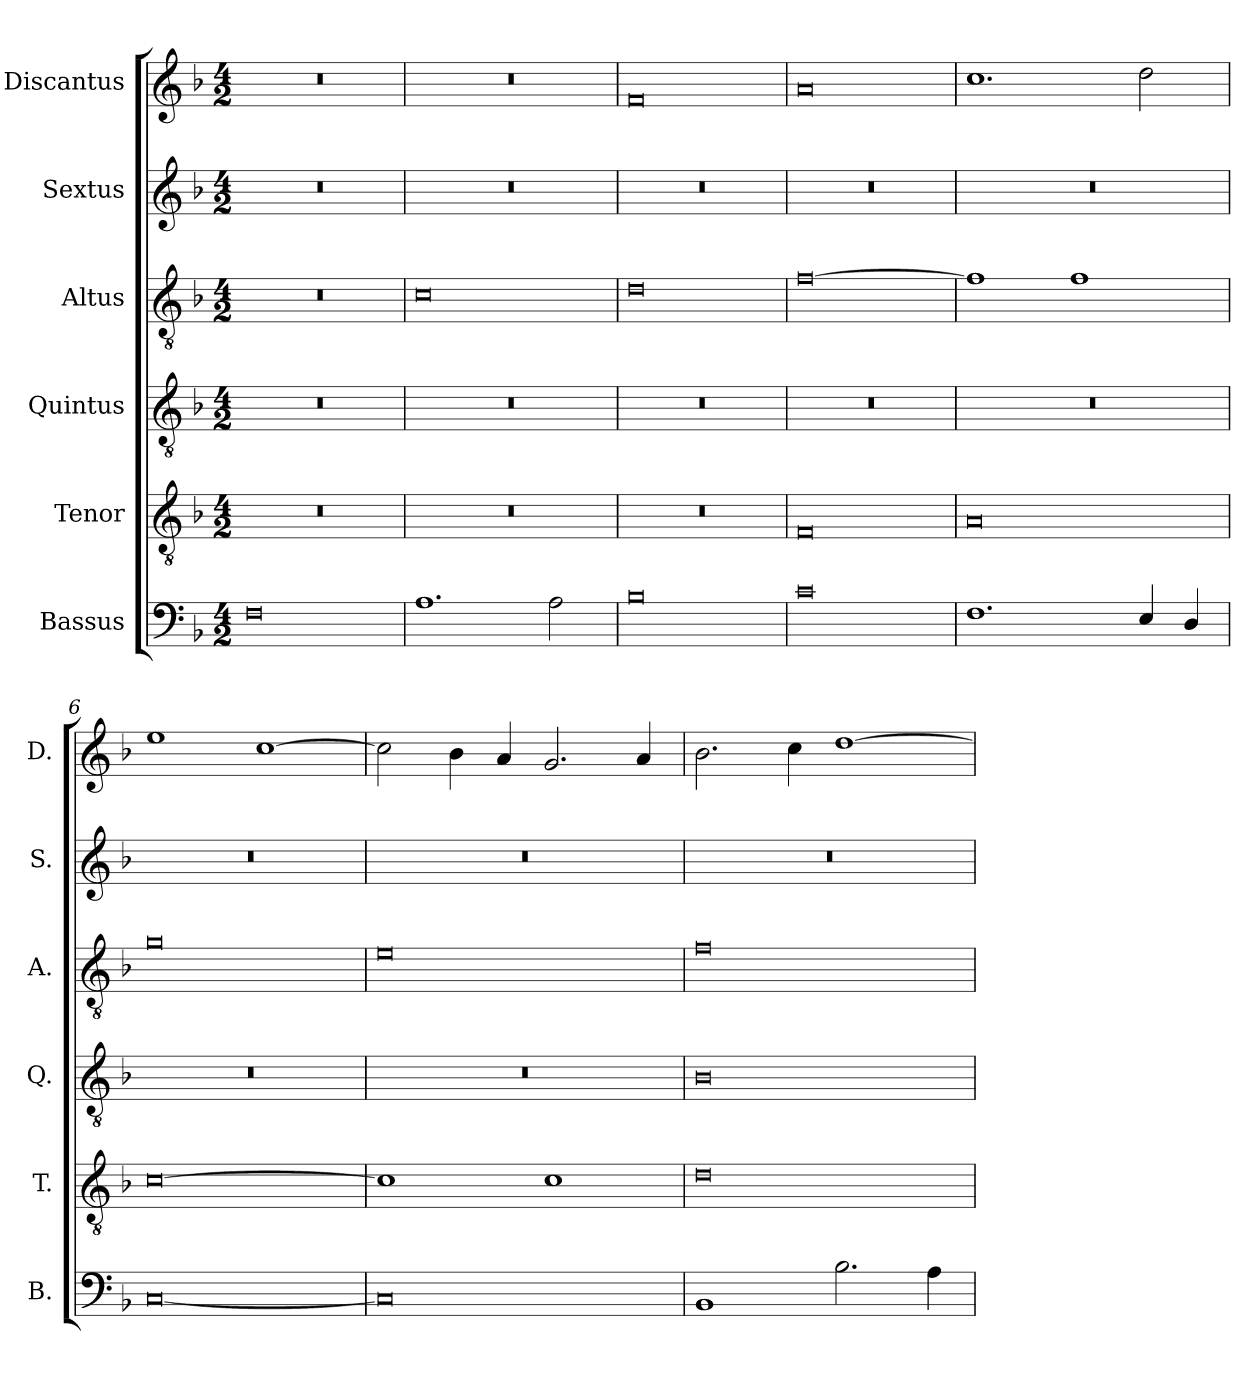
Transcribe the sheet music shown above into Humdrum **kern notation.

**kern	**kern	**kern	**kern	**kern	**kern
*part6	*part5	*part4	*part3	*part2	*part1
*staff6	*staff5	*staff4	*staff3	*staff2	*staff1
*I"Bassus	*I"Tenor	*I"Quintus	*I"Altus	*I"Sextus	*I"Discantus
*I'B.	*I'T.	*I'Q.	*I'A.	*I'S.	*I'D.
*clefF4	*clefGv2	*clefGv2	*clefGv2	*clefG2	*clefG2
*k[b-]	*k[b-]	*k[b-]	*k[b-]	*k[b-]	*k[b-]
*M4/2	*M4/2	*M4/2	*M4/2	*M4/2	*M4/2
=1	=1	=1	=1	=1	=1
0F	0r	0r	0r	0r	0r
=2	=2	=2	=2	=2	=2
1.A	0r	0r	0c	0r	0r
2A\	.	.	.	.	.
=3	=3	=3	=3	=3	=3
0B-	0r	0r	0d	0r	0f
=4	=4	=4	=4	=4	=4
0c	0F	0r	[0f	0r	0a
=5	=5	=5	=5	=5	=5
1.F	0A	0r	1f]	0r	1.cc
.	.	.	1f	.	.
4E/	.	.	.	.	2dd\
4D/	.	.	.	.	.
=6	=6	=6	=6	=6	=6
[0C	[0c	0r	0g	0r	1ee
.	.	.	.	.	[1cc
=7	=7	=7	=7	=7	=7
0C]	1c]	0r	0e	0r	2cc\]
.	.	.	.	.	4b-\
.	.	.	.	.	4a/
.	1c	.	.	.	2.g/
.	.	.	.	.	4a/
=8	=8	=8	=8	=8	=8
1BB-	0d	0B-	0f	0r	2.b-\
.	.	.	.	.	4cc\
2.B-\	.	.	.	.	[1dd
4A\	.	.	.	.	.
=	=	=	=	=	=
*-	*-	*-	*-	*-	*-
